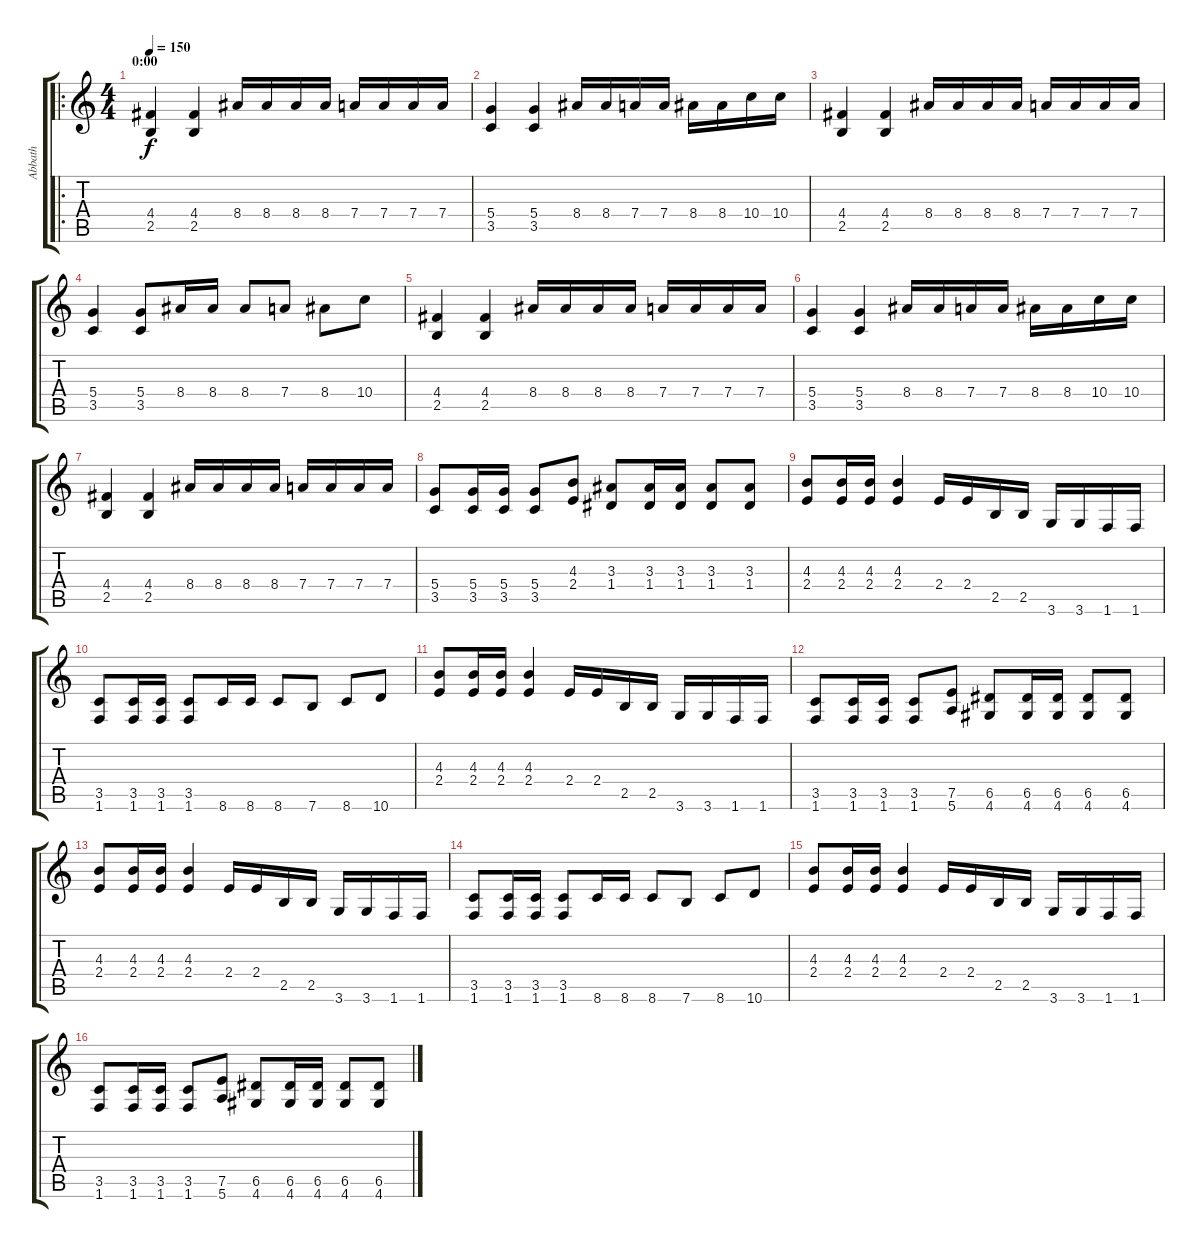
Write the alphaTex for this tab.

\track ("Abbath" "Abbath") {instrument distortionguitar}
\staff {score tabs}
\tuning (E4 B3 G3 D3 A2 E2) {hide}
\ro
\ts (4 4)
\section ("" "0:00")
\tempo 150
\clef g2
\ks c
(4.4 2.5).4{dy f instrument distortionguitar} (4.4 2.5).4 8.4.16 8.4.16 8.4.16 8.4.16 7.4.16 7.4.16 7.4.16 7.4.16 |
(5.4 3.5).4 (5.4 3.5).4 8.4.16 8.4.16 7.4.16 7.4.16 8.4.16 8.4.16 10.4.16 10.4.16 |
(4.4 2.5).4 (4.4 2.5).4 8.4.16 8.4.16 8.4.16 8.4.16 7.4.16 7.4.16 7.4.16 7.4.16 |
(5.4 3.5).4 (5.4 3.5).8 8.4.16 8.4.16 8.4.8 7.4.8 8.4.8 10.4.8 |
(4.4 2.5).4 (4.4 2.5).4 8.4.16 8.4.16 8.4.16 8.4.16 7.4.16 7.4.16 7.4.16 7.4.16 |
(5.4 3.5).4 (5.4 3.5).4 8.4.16 8.4.16 7.4.16 7.4.16 8.4.16 8.4.16 10.4.16 10.4.16 |
(4.4 2.5).4 (4.4 2.5).4 8.4.16 8.4.16 8.4.16 8.4.16 7.4.16 7.4.16 7.4.16 7.4.16 |
(5.4 3.5).8 (5.4 3.5).16 (5.4 3.5).16 (5.4 3.5).8 (4.3 2.4).8 (3.3 1.4).8 (3.3 1.4).16 (3.3 1.4).16 (3.3 1.4).8 (3.3 1.4).8 |
(4.3 2.4).8 (4.3 2.4).16 (4.3 2.4).16 (4.3 2.4).4 2.4.16 2.4.16 2.5.16 2.5.16 3.6.16 3.6.16 1.6.16 1.6.16 |
(3.5 1.6).8 (3.5 1.6).16 (3.5 1.6).16 (3.5 1.6).8 8.6.16 8.6.16 8.6.8 7.6.8 8.6.8 10.6.8 |
(4.3 2.4).8 (4.3 2.4).16 (4.3 2.4).16 (4.3 2.4).4 2.4.16 2.4.16 2.5.16 2.5.16 3.6.16 3.6.16 1.6.16 1.6.16 |
(3.5 1.6).8 (3.5 1.6).16 (3.5 1.6).16 (3.5 1.6).8 (7.5 5.6).8 (6.5 4.6).8 (6.5 4.6).16 (6.5 4.6).16 (6.5 4.6).8 (6.5 4.6).8 |
(4.3 2.4).8 (4.3 2.4).16 (4.3 2.4).16 (4.3 2.4).4 2.4.16 2.4.16 2.5.16 2.5.16 3.6.16 3.6.16 1.6.16 1.6.16 |
(3.5 1.6).8 (3.5 1.6).16 (3.5 1.6).16 (3.5 1.6).8 8.6.16 8.6.16 8.6.8 7.6.8 8.6.8 10.6.8 |
(4.3 2.4).8 (4.3 2.4).16 (4.3 2.4).16 (4.3 2.4).4 2.4.16 2.4.16 2.5.16 2.5.16 3.6.16 3.6.16 1.6.16 1.6.16 |
(3.5 1.6).8 (3.5 1.6).16 (3.5 1.6).16 (3.5 1.6).8 (7.5 5.6).8 (6.5 4.6).8 (6.5 4.6).16 (6.5 4.6).16 (6.5 4.6).8 (6.5 4.6).8
